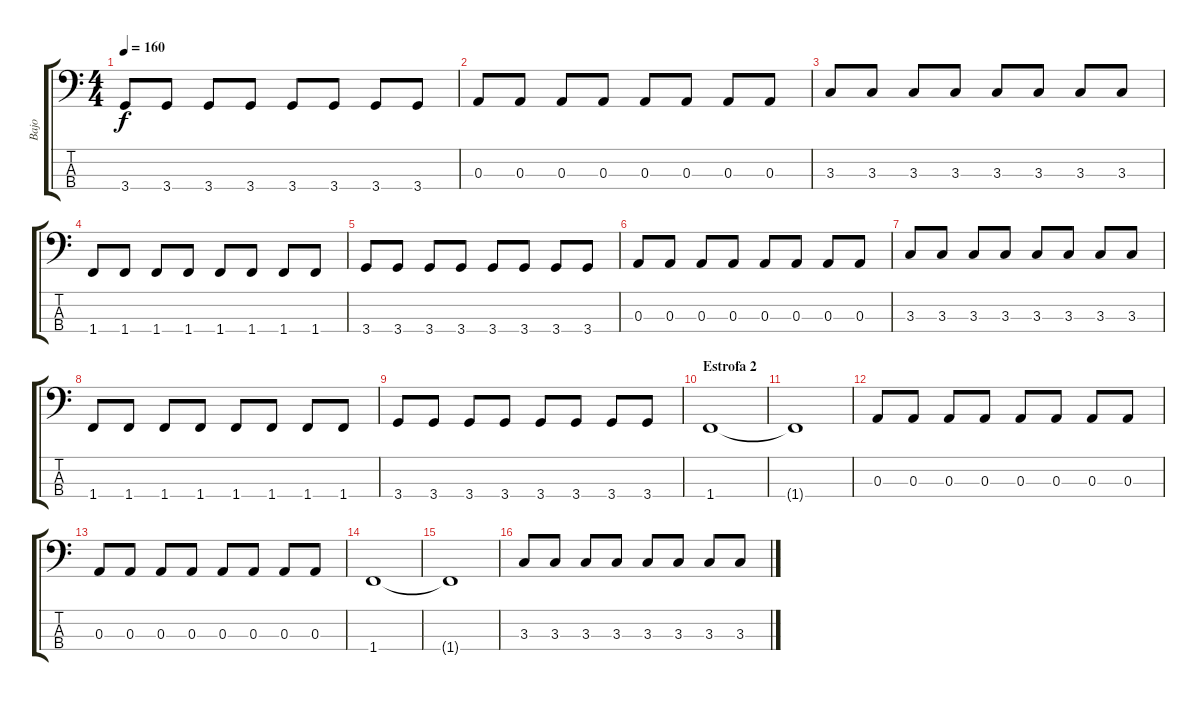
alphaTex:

\track ("Bajo" "Bajo") {instrument electricbassfinger}
\staff {score tabs}
\tuning (G2 D2 A1 E1) {hide}
\ts (4 4)
\tempo 160
\clef f4
\ks c
3.4.8{dy f} 3.4.8 3.4.8 3.4.8 3.4.8 3.4.8 3.4.8 3.4.8 |
0.3.8 0.3.8 0.3.8 0.3.8 0.3.8 0.3.8 0.3.8 0.3.8 |
3.3.8 3.3.8 3.3.8 3.3.8 3.3.8 3.3.8 3.3.8 3.3.8 |
1.4.8 1.4.8 1.4.8 1.4.8 1.4.8 1.4.8 1.4.8 1.4.8 |
3.4.8 3.4.8 3.4.8 3.4.8 3.4.8 3.4.8 3.4.8 3.4.8 |
0.3.8 0.3.8 0.3.8 0.3.8 0.3.8 0.3.8 0.3.8 0.3.8 |
3.3.8 3.3.8 3.3.8 3.3.8 3.3.8 3.3.8 3.3.8 3.3.8 |
1.4.8 1.4.8 1.4.8 1.4.8 1.4.8 1.4.8 1.4.8 1.4.8 |
3.4.8 3.4.8 3.4.8 3.4.8 3.4.8 3.4.8 3.4.8 3.4.8 |
\section ("" "Estrofa 2")
1.4.1 |
1.4{t}.1 |
0.3.8 0.3.8 0.3.8 0.3.8 0.3.8 0.3.8 0.3.8 0.3.8 |
0.3.8 0.3.8 0.3.8 0.3.8 0.3.8 0.3.8 0.3.8 0.3.8 |
1.4.1 |
1.4{t}.1 |
3.3.8 3.3.8 3.3.8 3.3.8 3.3.8 3.3.8 3.3.8 3.3.8
